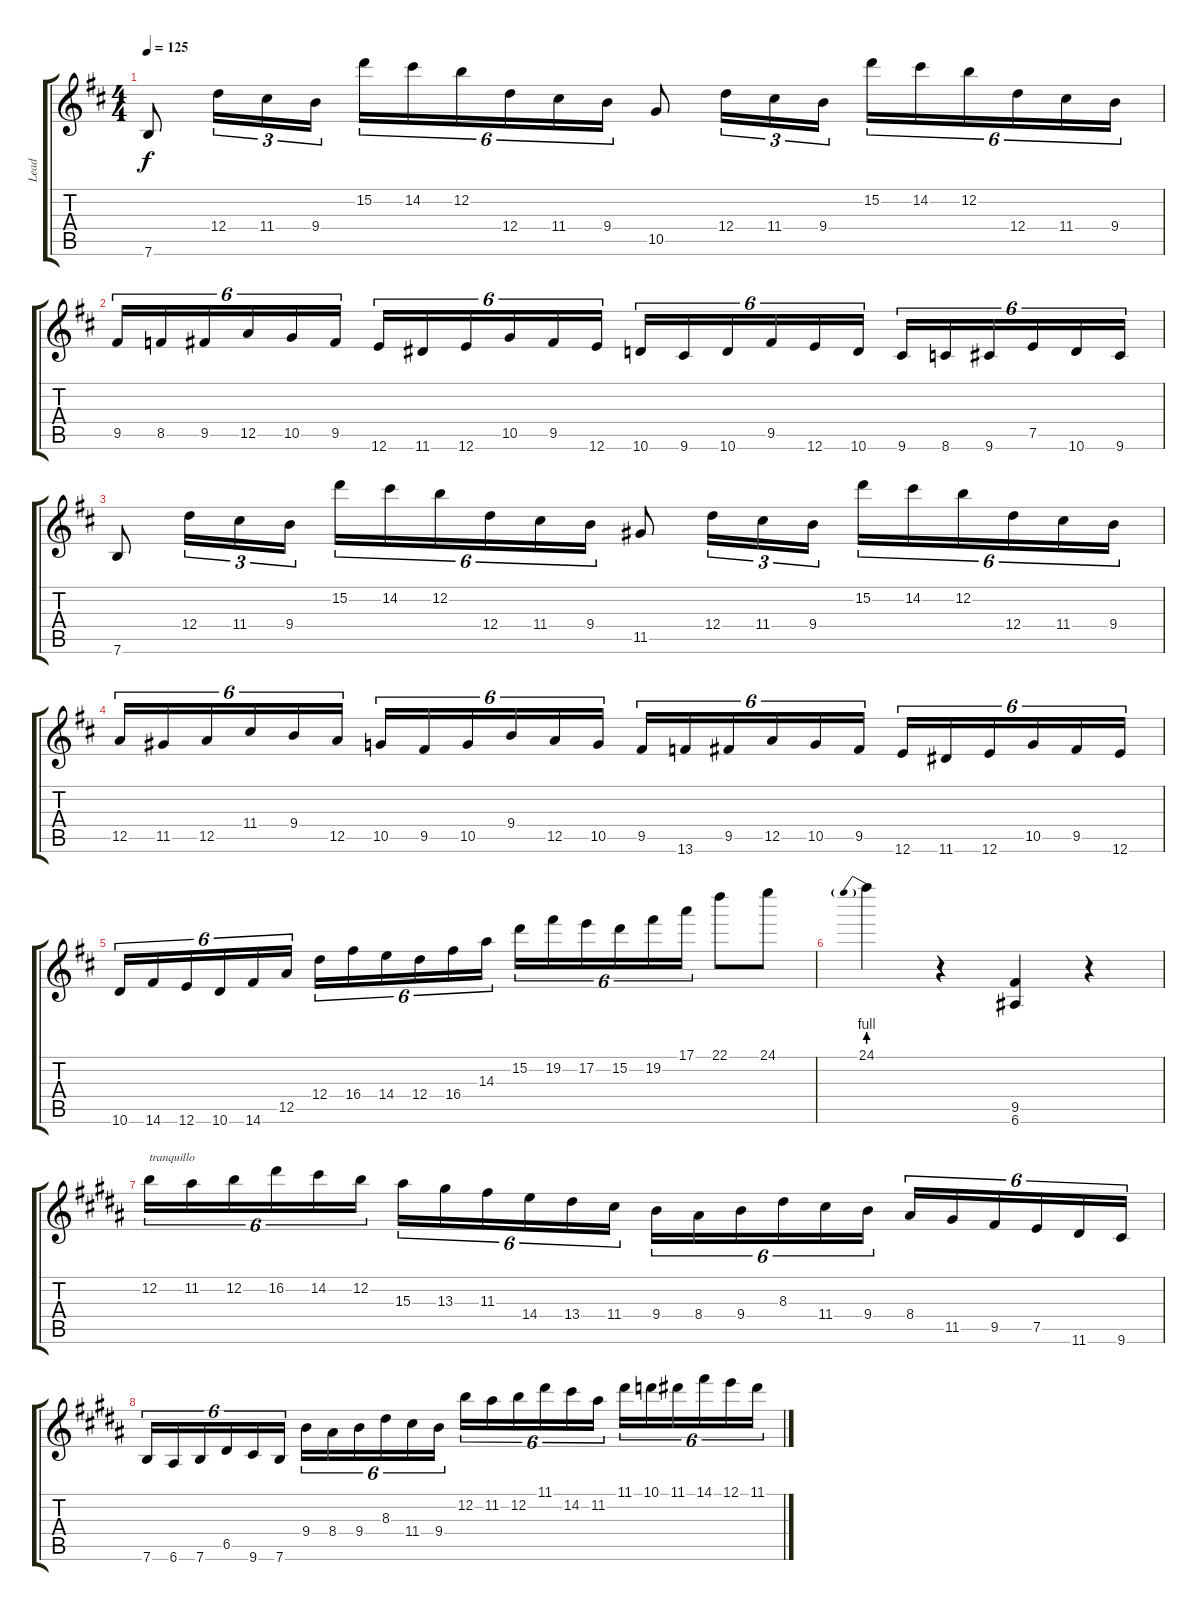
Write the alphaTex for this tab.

\track ("Lead" "Lead") {instrument distortionguitar}
\staff {score tabs}
\tuning (E4 B3 G3 D3 A2 E2) {hide}
\ts (4 4)
\tempo 125
\clef g2
\ks d
7.6.8{dy f} 12.4.16{tu (3 2)} 11.4.16{tu (3 2)} 9.4.16{tu (3 2)} 15.2.16{tu (6 4)} 14.2.16{tu (6 4)} 12.2.16{tu (6 4)} 12.4.16{tu (6 4)} 11.4.16{tu (6 4)} 9.4.16{tu (6 4)} 10.5.8 12.4.16{tu (3 2)} 11.4.16{tu (3 2)} 9.4.16{tu (3 2)} 15.2.16{tu (6 4)} 14.2.16{tu (6 4)} 12.2.16{tu (6 4)} 12.4.16{tu (6 4)} 11.4.16{tu (6 4)} 9.4.16{tu (6 4)} |
9.5.16{tu (6 4)} 8.5.16{tu (6 4)} 9.5.16{tu (6 4)} 12.5.16{tu (6 4)} 10.5.16{tu (6 4)} 9.5.16{tu (6 4)} 12.6.16{tu (6 4)} 11.6.16{tu (6 4)} 12.6.16{tu (6 4)} 10.5.16{tu (6 4)} 9.5.16{tu (6 4)} 12.6.16{tu (6 4)} 10.6.16{tu (6 4)} 9.6.16{tu (6 4)} 10.6.16{tu (6 4)} 9.5.16{tu (6 4)} 12.6.16{tu (6 4)} 10.6.16{tu (6 4)} 9.6.16{tu (6 4)} 8.6.16{tu (6 4)} 9.6.16{tu (6 4)} 7.5.16{tu (6 4)} 10.6.16{tu (6 4)} 9.6.16{tu (6 4)} |
7.6.8 12.4.16{tu (3 2)} 11.4.16{tu (3 2)} 9.4.16{tu (3 2)} 15.2.16{tu (6 4)} 14.2.16{tu (6 4)} 12.2.16{tu (6 4)} 12.4.16{tu (6 4)} 11.4.16{tu (6 4)} 9.4.16{tu (6 4)} 11.5.8 12.4.16{tu (3 2)} 11.4.16{tu (3 2)} 9.4.16{tu (3 2)} 15.2.16{tu (6 4)} 14.2.16{tu (6 4)} 12.2.16{tu (6 4)} 12.4.16{tu (6 4)} 11.4.16{tu (6 4)} 9.4.16{tu (6 4)} |
12.5.16{tu (6 4)} 11.5.16{tu (6 4)} 12.5.16{tu (6 4)} 11.4.16{tu (6 4)} 9.4.16{tu (6 4)} 12.5.16{tu (6 4)} 10.5.16{tu (6 4)} 9.5.16{tu (6 4)} 10.5.16{tu (6 4)} 9.4.16{tu (6 4)} 12.5.16{tu (6 4)} 10.5.16{tu (6 4)} 9.5.16{tu (6 4)} 13.6.16{tu (6 4)} 9.5.16{tu (6 4)} 12.5.16{tu (6 4)} 10.5.16{tu (6 4)} 9.5.16{tu (6 4)} 12.6.16{tu (6 4)} 11.6.16{tu (6 4)} 12.6.16{tu (6 4)} 10.5.16{tu (6 4)} 9.5.16{tu (6 4)} 12.6.16{tu (6 4)} |
10.6.16{tu (6 4)} 14.6.16{tu (6 4)} 12.6.16{tu (6 4)} 10.6.16{tu (6 4)} 14.6.16{tu (6 4)} 12.5.16{tu (6 4)} 12.4.16{tu (6 4)} 16.4.16{tu (6 4)} 14.4.16{tu (6 4)} 12.4.16{tu (6 4)} 16.4.16{tu (6 4)} 14.3.16{tu (6 4)} 15.2.16{tu (6 4)} 19.2.16{tu (6 4)} 17.2.16{tu (6 4)} 15.2.16{tu (6 4)} 19.2.16{tu (6 4)} 17.1.16{tu (6 4)} 22.1.8 24.1.8 |
24.1{be (prebend 0 4 60 4)}.4 r.4 (9.5 6.6).4 r.4 |
\ks b
12.2.16{tu (6 4) txt "tranquillo"} 11.2.16{tu (6 4)} 12.2.16{tu (6 4)} 16.2.16{tu (6 4)} 14.2.16{tu (6 4)} 12.2.16{tu (6 4)} 15.3.16{tu (6 4)} 13.3.16{tu (6 4)} 11.3.16{tu (6 4)} 14.4.16{tu (6 4)} 13.4.16{tu (6 4)} 11.4.16{tu (6 4)} 9.4.16{tu (6 4)} 8.4.16{tu (6 4)} 9.4.16{tu (6 4)} 8.3.16{tu (6 4)} 11.4.16{tu (6 4)} 9.4.16{tu (6 4)} 8.4.16{tu (6 4)} 11.5.16{tu (6 4)} 9.5.16{tu (6 4)} 7.5.16{tu (6 4)} 11.6.16{tu (6 4)} 9.6.16{tu (6 4)} |
7.6.16{tu (6 4)} 6.6.16{tu (6 4)} 7.6.16{tu (6 4)} 6.5.16{tu (6 4)} 9.6.16{tu (6 4)} 7.6.16{tu (6 4)} 9.4.16{tu (6 4)} 8.4.16{tu (6 4)} 9.4.16{tu (6 4)} 8.3.16{tu (6 4)} 11.4.16{tu (6 4)} 9.4.16{tu (6 4)} 12.2.16{tu (6 4)} 11.2.16{tu (6 4)} 12.2.16{tu (6 4)} 11.1.16{tu (6 4)} 14.2.16{tu (6 4)} 11.2.16{tu (6 4)} 11.1.16{tu (6 4)} 10.1.16{tu (6 4)} 11.1.16{tu (6 4)} 14.1.16{tu (6 4)} 12.1.16{tu (6 4)} 11.1.16{tu (6 4)}
